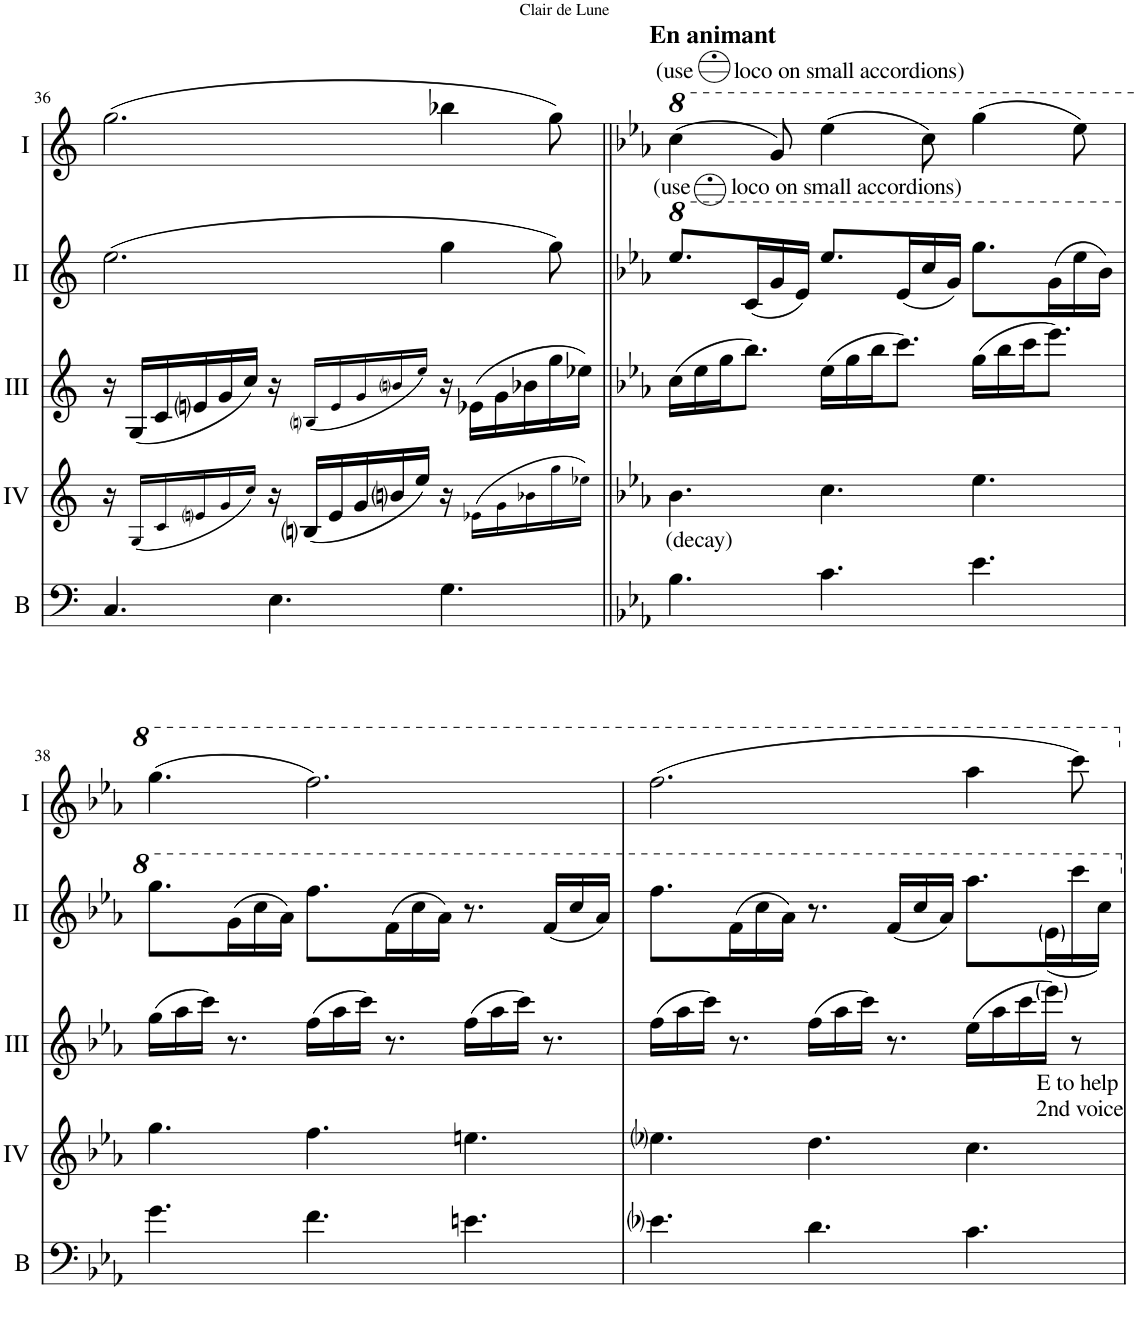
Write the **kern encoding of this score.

**kern	**kern	**kern	**kern	**kern
*part5	*part4	*part3	*part2	*part1
*staff5	*staff4	*staff3	*staff2	*staff1
*I"Bass	*I"Acc. 4	*I"Acc. 3	*I"Acc. 2	*I"Acc. 1
*I'B	*	*	*	*
!!LO:PB:g=z
*clefF4	*clefG2	*clefG2	*clefG2	*clefG2
*Trd7c12	*Trd7c12	*Trd7c12	*	*
*k[]	*k[]	*k[]	*k[]	*k[]
*M9/8	*M9/8	*M9/8	*M9/8	*M9/8
=36	=36	=36	=36	=36
4.C/	16r	16r	(2.ee\	(2.gg\
.	(16G/LL	(16G/LL	.	.
.	16c/	16c/	.	.
.	16eni/	16eni/	.	.
.	16g/	16g/	.	.
.	16cc/JJ)	16cc/JJ)	.	.
4.E\	16r	16r	.	.
.	(16Bni/LL	(16Bni/LL	.	.
.	16e/	16e/	.	.
.	16g/	16g/	.	.
.	16bni/	16bni/	.	.
.	16ee/JJ)	16ee/JJ)	.	.
4.G\	16r	16r	4gg\	4bb-X\
.	(16e-X\LL	(16e-X\LL	.	.
.	16g\	16g\	.	.
.	16b-X\	16b-X\	.	.
.	16gg\	16gg\	8gg\)	8gg\)
.	16ee-X\JJ)	16ee-X\JJ)	.	.
=37||	=37||	=37||	=37||	=37||
*k[b-e-a-]	*k[b-e-a-]	*k[b-e-a-]	*k[b-e-a-]	*k[b-e-a-]
*	*	*	*8va	*
*	*	*	*	*8va
!	!	!	!	!LO:TX:a:t=(use       loco on small accordions)
!	!	!	!	!LO:TX:a:B:t=En animant
!	!	!	!LO:TX:a:t=(use       loco on small accordions)	!
!	!LO:TX:b:t=(decay)	!	!	!
4.B-\	4.b-\	(16cc\LL	8.eee-/L	(4ccc\
.	.	16ee-\	.	.
.	.	16gg\J	.	.
.	.	8.bb-\J)	(16cc/L	.
.	.	.	16gg/	8gg/)
.	.	.	16ee-/JJ)	.
4.c\	4.cc\	(16ee-\LL	8.eee-/L	(4eee-\
.	.	16gg\	.	.
.	.	16bb-\J	.	.
.	.	8.ccc\J)	(16ee-/L	.
.	.	.	16ccc/	8ccc\)
.	.	.	16gg/JJ)	.
4.e-\	4.ee-\	(16gg\LL	8.ggg\L	(4ggg\
.	.	16bb-\	.	.
.	.	16ccc\J	.	.
.	.	8.eee-\J)	(16gg\L	.
.	.	.	16eee-\	8eee-\)
.	.	.	16bb-\JJ)	.
!!LO:LB:g=z
=38	=38	=38	=38	=38
4.g\	4.gg\	(16gg\LL	8.ggg\L	(4.ggg\
.	.	16aa-\	.	.
.	.	16ccc\JJ)	.	.
.	.	8.r	(16gg\L	.
.	.	.	16ccc\	.
.	.	.	16aa-\JJ)	.
4.f\	4.ff\	(16ff\LL	8.fff\L	2.fff\)
.	.	16aa-\	.	.
.	.	16ccc\JJ)	.	.
.	.	8.r	(16ff\L	.
.	.	.	16ccc\	.
.	.	.	16aa-\JJ)	.
4.en\	4.een\	(16ff\LL	8.r	.
.	.	16aa-\	.	.
.	.	16ccc\JJ)	.	.
.	.	8.r	(16ff/LL	.
.	.	.	16ccc/	.
.	.	.	16aa-/JJ)	.
=39	=39	=39	=39	=39
4.e-i\	4.ee-i\	(16ff\LL	8.fff\L	(2.fff\
.	.	16aa-\	.	.
.	.	16ccc\JJ)	.	.
.	.	8.r	(16ff\L	.
.	.	.	16ccc\	.
.	.	.	16aa-\JJ)	.
4.d\	4.dd\	(16ff\LL	8.r	.
.	.	16aa-\	.	.
.	.	16ccc\JJ)	.	.
.	.	8.r	(16ff/LL	.
.	.	.	16ccc/	.
.	.	.	16aa-/JJ)	.
4.c\	4.cc\	(16ee-\LL	8.aaa-\L	4aaa-\
.	.	16aa-\	.	.
.	.	16ccc\	.	.
!	!	!LO:TX:b:t=E to help	!	!
!	!	!LO:TX:b:t=2nd voice	!	!
.	.	16eee-\JJ)	(<16ee-\L	.
.	.	8r	16cccc\	8cccc\)
.	.	.	16ccc\JJ)	.
*	*	*	*	*X8va
*	*	*	*X8va	*
=	=	=	=	=
*-	*-	*-	*-	*-
